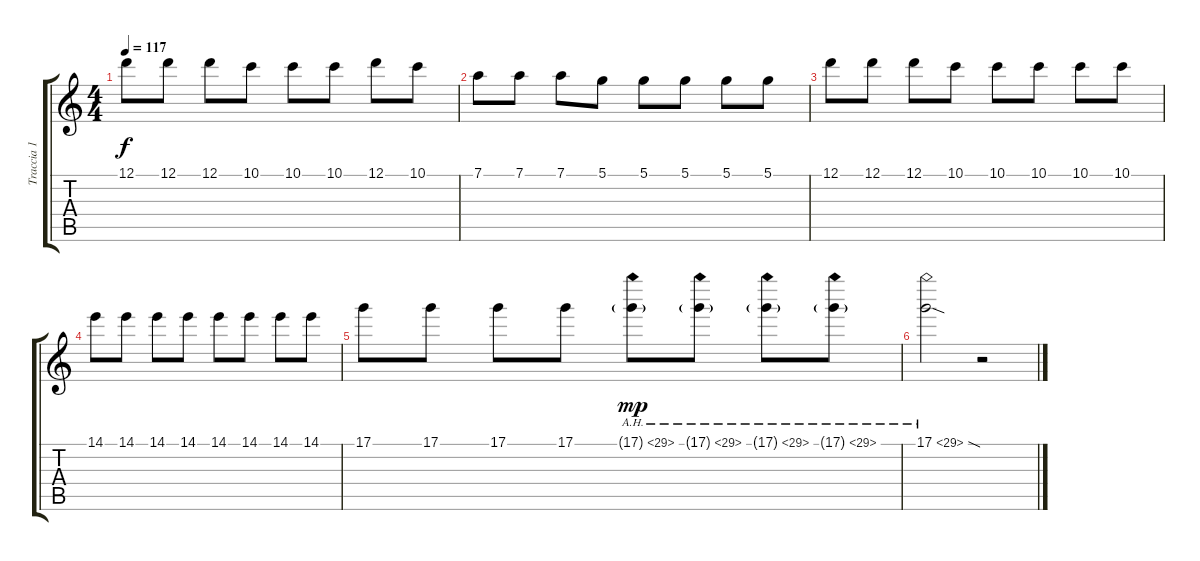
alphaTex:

\track ("Traccia 1" "Traccia 1") {instrument distortionguitar}
\staff {score tabs}
\tuning (D4 A3 F3 C3 G2 D2) {hide}
\ts (4 4)
\tempo 117
\clef g2
\ks c
12.1.8{dy f} 12.1.8 12.1.8 10.1.8 10.1.8 10.1.8 12.1.8 10.1.8 |
7.1.8 7.1.8 7.1.8 5.1.8 5.1.8 5.1.8 5.1.8 5.1.8 |
12.1.8 12.1.8 12.1.8 10.1.8 10.1.8 10.1.8 10.1.8 10.1.8 |
14.1.8 14.1.8 14.1.8 14.1.8 14.1.8 14.1.8 14.1.8 14.1.8 |
17.1.8 17.1.8 17.1.8 17.1.8 17.1{ah 12 g}.8{dy mp} 17.1{ah 12 g}.8 17.1{ah 12 g}.8 17.1{ah 12 g}.8 |
17.1{ah 12 sod}.2 r.2
